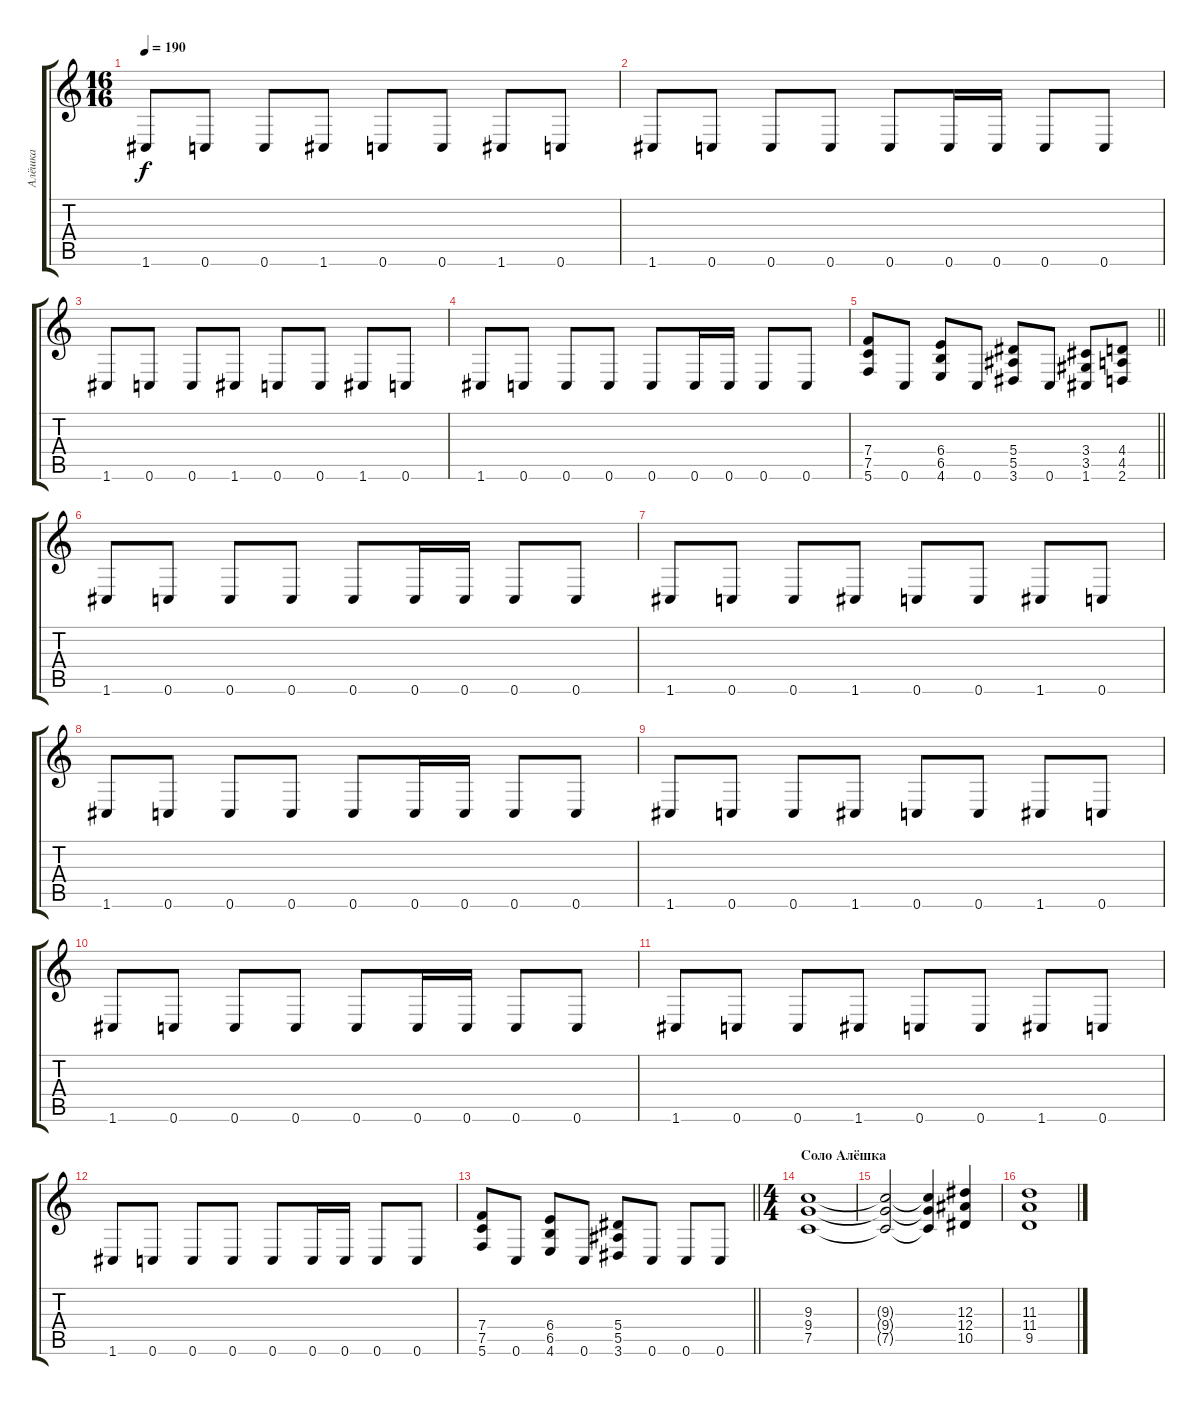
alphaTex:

\track ("Алёшка" "Алёшка") {instrument distortionguitar}
\staff {score tabs}
\tuning (C4 G3 Eb3 Bb2 F2 C2) {hide}
\ts (16 16)
\tempo 190
\clef g2
\ks c
1.6.8{dy f} 0.6.8 0.6.8 1.6.8 0.6.8 0.6.8 1.6.8 0.6.8 |
1.6.8 0.6.8 0.6.8 0.6.8 0.6.8 0.6.16 0.6.16 0.6.8 0.6.8 |
1.6.8 0.6.8 0.6.8 1.6.8 0.6.8 0.6.8 1.6.8 0.6.8 |
1.6.8 0.6.8 0.6.8 0.6.8 0.6.8 0.6.16 0.6.16 0.6.8 0.6.8 |
\barLineRight lightlight
(7.4 7.5 5.6).8 0.6.8 (6.4 6.5 4.6).8 0.6.8 (5.4 5.5 3.6).8 0.6.8 (3.4 3.5 1.6).8 (4.4 4.5 2.6).8 |
1.6.8 0.6.8 0.6.8 0.6.8 0.6.8 0.6.16 0.6.16 0.6.8 0.6.8 |
1.6.8 0.6.8 0.6.8 1.6.8 0.6.8 0.6.8 1.6.8 0.6.8 |
1.6.8 0.6.8 0.6.8 0.6.8 0.6.8 0.6.16 0.6.16 0.6.8 0.6.8 |
1.6.8 0.6.8 0.6.8 1.6.8 0.6.8 0.6.8 1.6.8 0.6.8 |
1.6.8 0.6.8 0.6.8 0.6.8 0.6.8 0.6.16 0.6.16 0.6.8 0.6.8 |
1.6.8 0.6.8 0.6.8 1.6.8 0.6.8 0.6.8 1.6.8 0.6.8 |
1.6.8 0.6.8 0.6.8 0.6.8 0.6.8 0.6.16 0.6.16 0.6.8 0.6.8 |
\barLineRight lightlight
(7.4 7.5 5.6).8 0.6.8 (6.4 6.5 4.6).8 0.6.8 (5.4 5.5 3.6).8 0.6.8 0.6.8 0.6.8 |
\ts (4 4)
\section ("" "Соло Алёшка")
(9.3 9.4 7.5).1 |
(9.3{t} 9.4{t} 7.5{t}).2 (9.3{t} 9.4{t} 7.5{t}).4 (12.3 12.4 10.5).4 |
(11.3 11.4 9.5).1
